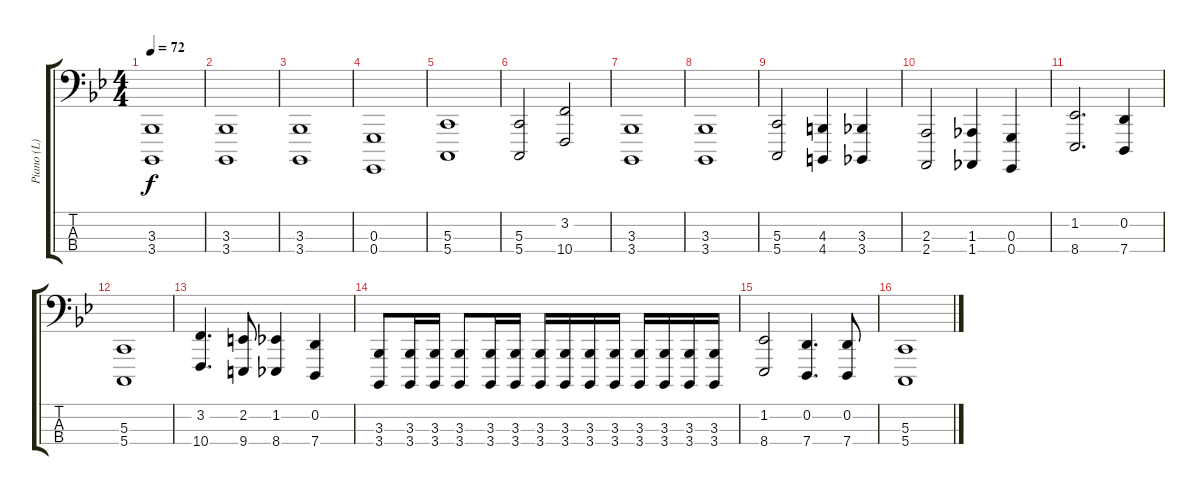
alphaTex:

\track ("Piano (L)" "Piano (L)") {instrument acousticgrandpiano}
\staff {score tabs}
\tuning (G2 D2 G1 G0) {hide}
\ts (4 4)
\tempo 72
\clef f4
\ks bb
(3.3 3.4).1{dy f} |
(3.3 3.4).1 |
(3.3 3.4).1 |
(0.3 0.4).1 |
(5.3 5.4).1 |
(5.3 5.4).2 (3.2 10.4).2 |
(3.3 3.4).1 |
(3.3 3.4).1 |
(5.3 5.4).2 (4.3 4.4).4 (3.3 3.4).4 |
(2.3 2.4).2 (1.3 1.4).4 (0.3 0.4).4 |
(1.2 8.4).2{d} (0.2 7.4).4 |
(5.3 5.4).1 |
(3.2 10.4).4{d} (2.2 9.4).8 (1.2 8.4).4 (0.2 7.4).4 |
(3.3 3.4).8 (3.3 3.4).16 (3.3 3.4).16 (3.3 3.4).8 (3.3 3.4).16 (3.3 3.4).16 (3.3 3.4).16 (3.3 3.4).16 (3.3 3.4).16 (3.3 3.4).16 (3.3 3.4).16 (3.3 3.4).16 (3.3 3.4).16 (3.3 3.4).16 |
(1.2 8.4).2 (0.2 7.4).4{d} (0.2 7.4).8 |
(5.3 5.4).1
